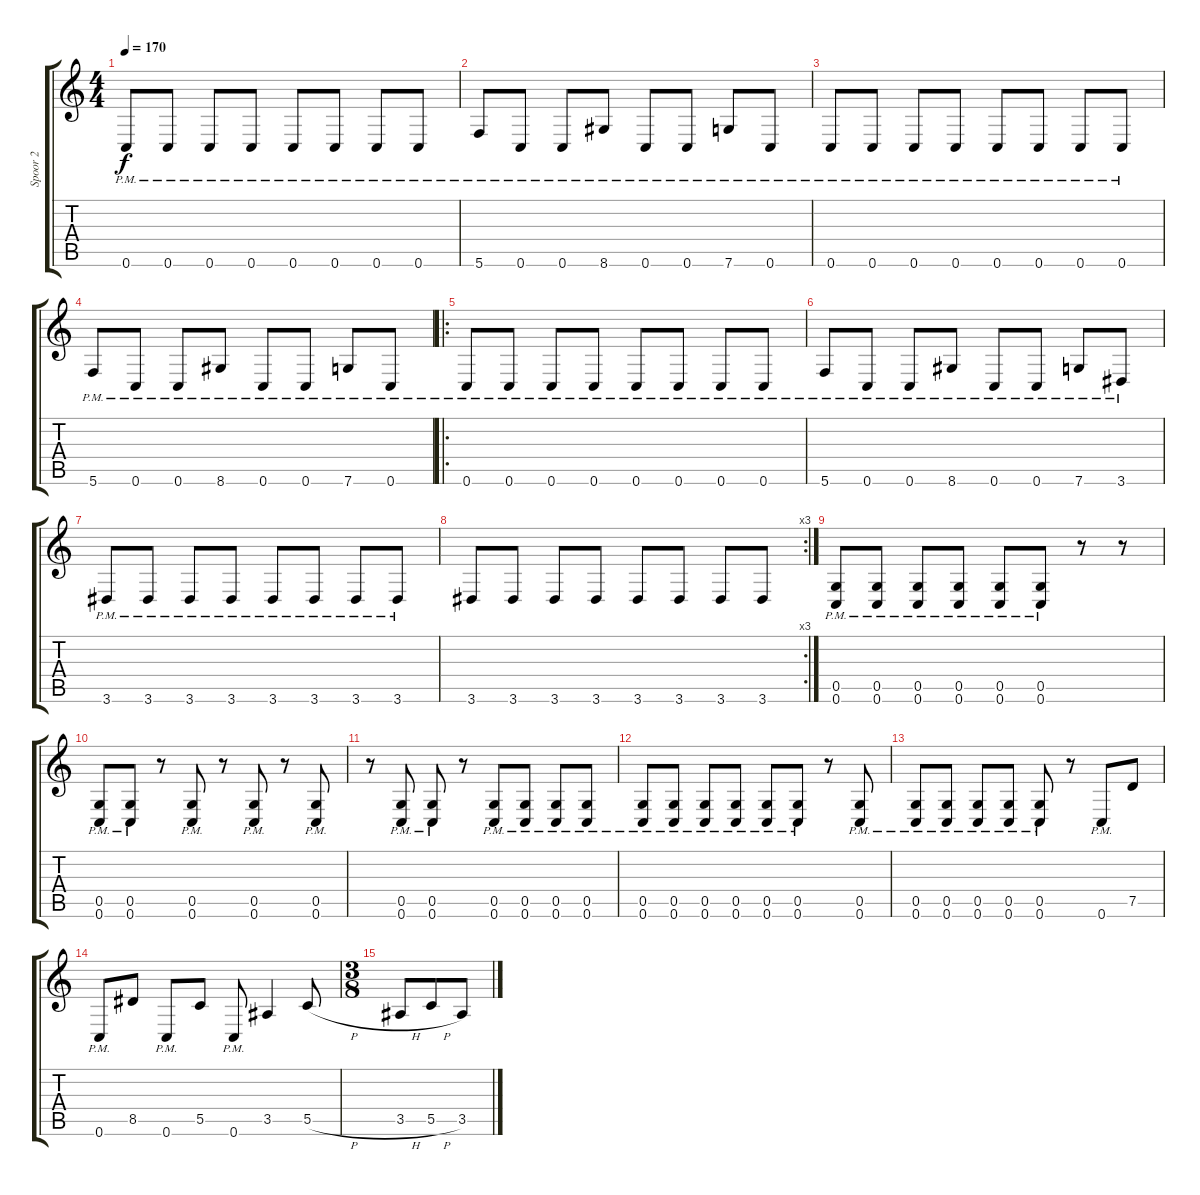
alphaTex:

\track ("Spoor 2" "Spoor 2") {instrument distortionguitar}
\staff {score tabs}
\tuning (D4 A3 F3 C3 G2 C2) {hide}
\ts (4 4)
\tempo 170
\clef g2
\ks c
0.6{pm}.8{dy f} 0.6{pm}.8 0.6{pm}.8 0.6{pm}.8 0.6{pm}.8 0.6{pm}.8 0.6{pm}.8 0.6{pm}.8 |
5.6{pm}.8 0.6{pm}.8 0.6{pm}.8 8.6{pm}.8 0.6{pm}.8 0.6{pm}.8 7.6{pm}.8 0.6{pm}.8 |
0.6{pm}.8 0.6{pm}.8 0.6{pm}.8 0.6{pm}.8 0.6{pm}.8 0.6{pm}.8 0.6{pm}.8 0.6{pm}.8 |
5.6{pm}.8 0.6{pm}.8 0.6{pm}.8 8.6{pm}.8 0.6{pm}.8 0.6{pm}.8 7.6{pm}.8 0.6{pm}.8 |
\ro
0.6{pm}.8 0.6{pm}.8 0.6{pm}.8 0.6{pm}.8 0.6{pm}.8 0.6{pm}.8 0.6{pm}.8 0.6{pm}.8 |
5.6{pm}.8 0.6{pm}.8 0.6{pm}.8 8.6{pm}.8 0.6{pm}.8 0.6{pm}.8 7.6{pm}.8 3.6{pm}.8 |
3.6{pm}.8 3.6{pm}.8 3.6{pm}.8 3.6{pm}.8 3.6{pm}.8 3.6{pm}.8 3.6{pm}.8 3.6{pm}.8 |
\rc 3
3.6.8 3.6.8 3.6.8 3.6.8 3.6.8 3.6.8 3.6.8 3.6.8 |
(0.5{pm} 0.6{pm}).8 (0.5{pm} 0.6{pm}).8 (0.5{pm} 0.6{pm}).8 (0.5{pm} 0.6{pm}).8 (0.5{pm} 0.6{pm}).8 (0.5{pm} 0.6{pm}).8 r.8 r.8 |
(0.5{pm} 0.6{pm}).8 (0.5{pm} 0.6{pm}).8 r.8 (0.5{pm} 0.6).8 r.8 (0.5{pm} 0.6).8 r.8 (0.5{pm} 0.6).8 |
r.8 (0.5{pm} 0.6).8 (0.5{pm} 0.6).8 r.8 (0.5{pm} 0.6{pm}).8 (0.5{pm} 0.6{pm}).8 (0.5{pm} 0.6{pm}).8 (0.5{pm} 0.6{pm}).8 |
(0.5{pm} 0.6{pm}).8 (0.5{pm} 0.6{pm}).8 (0.5{pm} 0.6{pm}).8 (0.5{pm} 0.6{pm}).8 (0.5{pm} 0.6{pm}).8 (0.5{pm} 0.6{pm}).8 r.8 (0.5{pm} 0.6{pm}).8 |
(0.5{pm} 0.6{pm}).8 (0.5{pm} 0.6{pm}).8 (0.5{pm} 0.6{pm}).8 (0.5{pm} 0.6{pm}).8 (0.5{pm} 0.6{pm}).8 r.8 0.6{pm}.8 7.5.8 |
0.6{pm}.8 8.5.8 0.6{pm}.8 5.5.8 0.6{pm}.8 3.5.4 5.5{h}.8 |
\ts (3 8)
3.5{h}.8 5.5{h}.8 3.5.8
